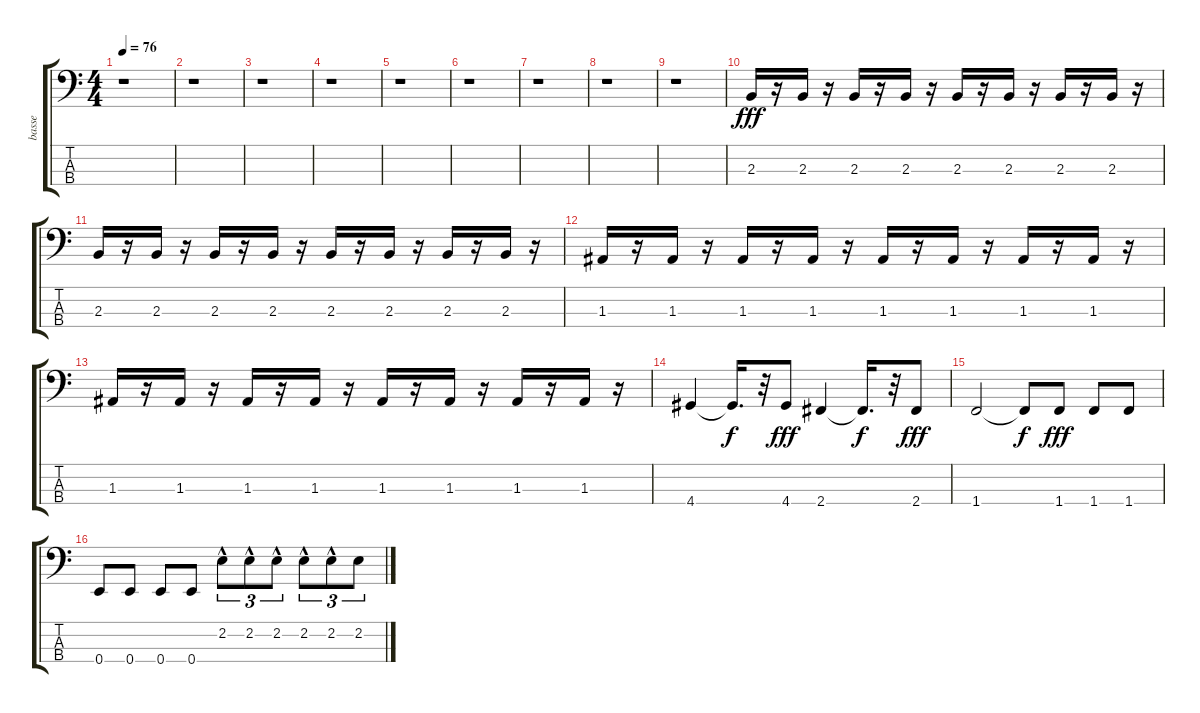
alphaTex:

\track ("basse" "basse") {instrument electricbassfinger}
\staff {score tabs}
\tuning (G2 D2 A1 E1) {hide}
\ts (4 4)
\tempo 76
\clef f4
\ks c
r.1{dy fff} |
r.1 |
r.1 |
r.1 |
r.1 |
r.1 |
r.1 |
r.1 |
r.1 |
2.3.16 r.16 2.3.16 r.16 2.3.16 r.16 2.3.16 r.16 2.3.16 r.16 2.3.16 r.16 2.3.16 r.16 2.3.16 r.16 |
2.3.16 r.16 2.3.16 r.16 2.3.16 r.16 2.3.16 r.16 2.3.16 r.16 2.3.16 r.16 2.3.16 r.16 2.3.16 r.16 |
1.3.16 r.16 1.3.16 r.16 1.3.16 r.16 1.3.16 r.16 1.3.16 r.16 1.3.16 r.16 1.3.16 r.16 1.3.16 r.16 |
1.3.16 r.16 1.3.16 r.16 1.3.16 r.16 1.3.16 r.16 1.3.16 r.16 1.3.16 r.16 1.3.16 r.16 1.3.16 r.16 |
4.4.4 4.4{t}.16{d dy f} r.32 4.4.8{dy fff} 2.4.4 2.4{t}.16{d dy f} r.32 2.4.8{dy fff} |
1.4.2 1.4{t}.8{dy f} 1.4.8{dy fff} 1.4.8 1.4.8 |
0.4.8 0.4.8 0.4.8 0.4.8 2.2{hac}.8{tu (3 2)} 2.2{hac}.8{tu (3 2)} 2.2{hac}.8{tu (3 2)} 2.2{hac}.8{tu (3 2)} 2.2{hac}.8{tu (3 2)} 2.2.8{tu (3 2)}
